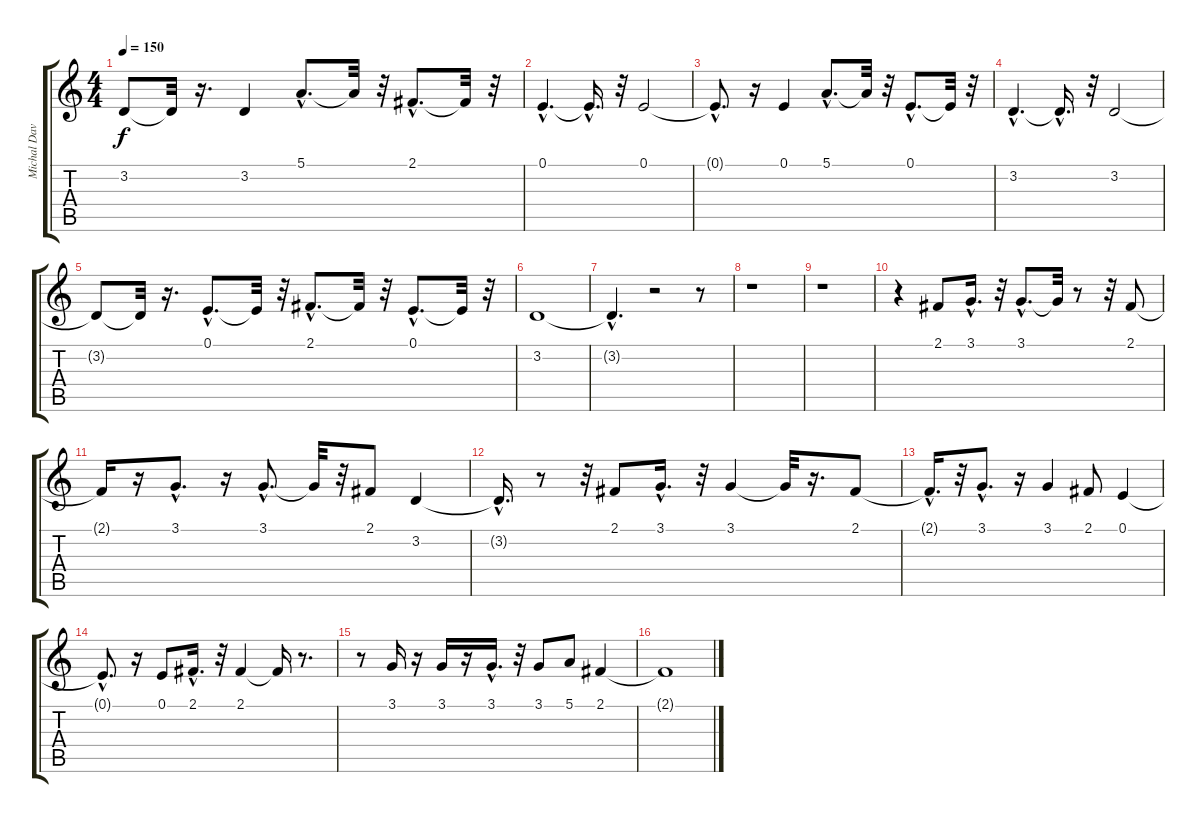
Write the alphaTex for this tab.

\track ("Michal David zpìv" "Michal Dav") {instrument synthbrass1}
\staff {score tabs}
\tuning (E4 B3 G3 D3 A2 E2) {hide}
\ts (4 4)
\tempo 150
\clef g2
\ks c
3.2{t}.8{dy f} 3.2{t}.32 r.16{d} 3.2.4 5.1{hac}.8{d} 5.1{t}.32 r.32 2.1{hac}.8{d} 2.1{t}.32 r.32 |
0.1{hac}.4{d} 0.1{hac t}.16{d} r.32 0.1.2 |
0.1{hac t}.8{d} r.16 0.1.4 5.1{hac}.8{d} 5.1{t}.32 r.32 0.1{hac}.8{d} 0.1{t}.32 r.32 |
3.2{hac}.4{d} 3.2{hac t}.16{d} r.32 3.2.2 |
3.2{t}.8 3.2{t}.32 r.16{d} 0.1{hac}.8{d} 0.1{t}.32 r.32 2.1{hac}.8{d} 2.1{t}.32 r.32 0.1{hac}.8{d} 0.1{t}.32 r.32 |
3.2.1 |
3.2{hac t}.4{d} r.2 r.8 |
r.1 |
r.1 |
r.4 2.1.8 3.1{hac}.16{d} r.32 3.1{hac}.8{d} 3.1{t}.32 r.8 r.32 2.1.8 |
2.1{t}.16 r.16 3.1{hac}.8{d} r.16 3.1{hac}.8{d} 3.1{t}.32 r.32 2.1.8 3.2.4 |
3.2{hac t}.16{d} r.8 r.32 2.1.8 3.1{hac}.16{d} r.32 3.1.4 3.1{t}.32 r.16{d} 2.1.8 |
2.1{hac t}.16{d} r.32 3.1{hac}.8{d} r.16 3.1.4 2.1.8 0.1.4 |
0.1{hac t}.8{d} r.16 0.1.8 2.1{hac}.16{d} r.32 2.1.4 2.1{t}.16 r.8{d} |
r.8 3.1.16 r.16 3.1.16 r.16 3.1{hac}.16{d} r.32 3.1.8 5.1.8 2.1.4 |
2.1{t}.1
